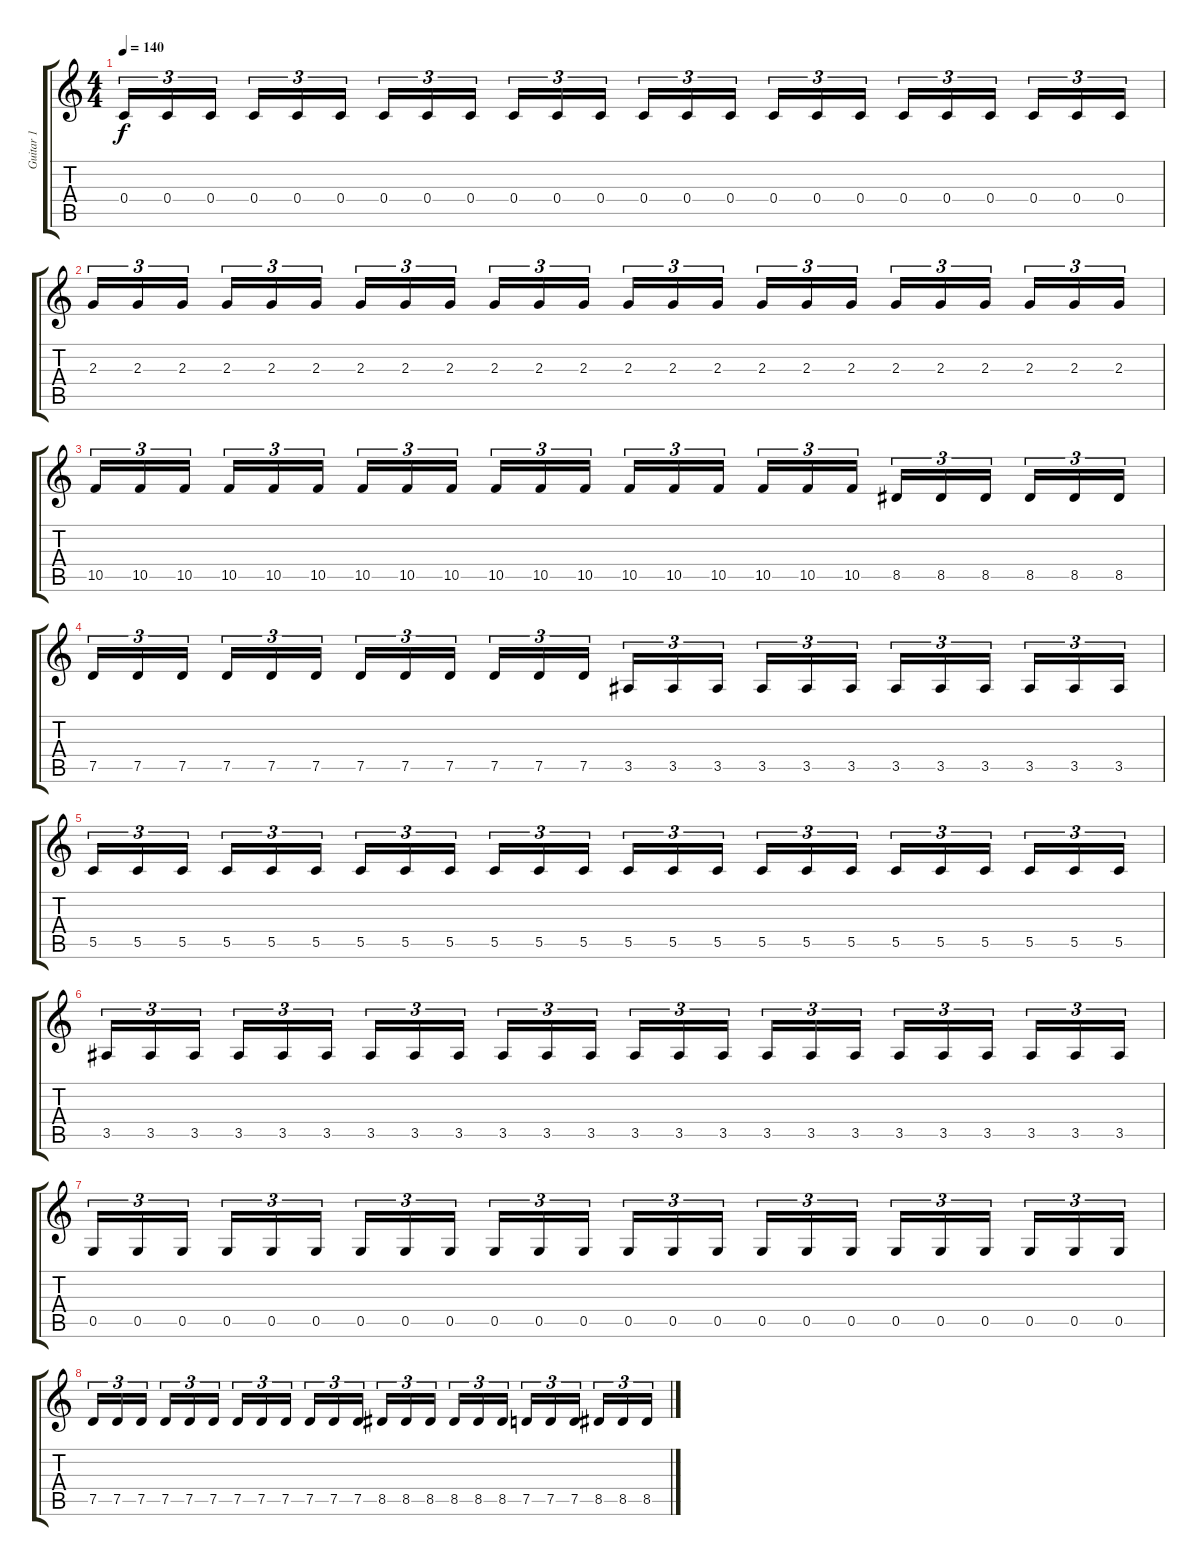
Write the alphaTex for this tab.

\track ("Guitar 1" "Guitar 1") {instrument distortionguitar}
\staff {score tabs}
\tuning (D4 A3 F3 C3 G2 D2) {hide}
\ts (4 4)
\tempo 140
\clef g2
\ks c
0.4.16{tu (3 2) dy f} 0.4.16{tu (3 2)} 0.4.16{tu (3 2)} 0.4.16{tu (3 2)} 0.4.16{tu (3 2)} 0.4.16{tu (3 2)} 0.4.16{tu (3 2)} 0.4.16{tu (3 2)} 0.4.16{tu (3 2)} 0.4.16{tu (3 2)} 0.4.16{tu (3 2)} 0.4.16{tu (3 2)} 0.4.16{tu (3 2)} 0.4.16{tu (3 2)} 0.4.16{tu (3 2)} 0.4.16{tu (3 2)} 0.4.16{tu (3 2)} 0.4.16{tu (3 2)} 0.4.16{tu (3 2)} 0.4.16{tu (3 2)} 0.4.16{tu (3 2)} 0.4.16{tu (3 2)} 0.4.16{tu (3 2)} 0.4.16{tu (3 2)} |
2.3.16{tu (3 2)} 2.3.16{tu (3 2)} 2.3.16{tu (3 2)} 2.3.16{tu (3 2)} 2.3.16{tu (3 2)} 2.3.16{tu (3 2)} 2.3.16{tu (3 2)} 2.3.16{tu (3 2)} 2.3.16{tu (3 2)} 2.3.16{tu (3 2)} 2.3.16{tu (3 2)} 2.3.16{tu (3 2)} 2.3.16{tu (3 2)} 2.3.16{tu (3 2)} 2.3.16{tu (3 2)} 2.3.16{tu (3 2)} 2.3.16{tu (3 2)} 2.3.16{tu (3 2)} 2.3.16{tu (3 2)} 2.3.16{tu (3 2)} 2.3.16{tu (3 2)} 2.3.16{tu (3 2)} 2.3.16{tu (3 2)} 2.3.16{tu (3 2)} |
10.5.16{tu (3 2)} 10.5.16{tu (3 2)} 10.5.16{tu (3 2)} 10.5.16{tu (3 2)} 10.5.16{tu (3 2)} 10.5.16{tu (3 2)} 10.5.16{tu (3 2)} 10.5.16{tu (3 2)} 10.5.16{tu (3 2)} 10.5.16{tu (3 2)} 10.5.16{tu (3 2)} 10.5.16{tu (3 2)} 10.5.16{tu (3 2)} 10.5.16{tu (3 2)} 10.5.16{tu (3 2)} 10.5.16{tu (3 2)} 10.5.16{tu (3 2)} 10.5.16{tu (3 2)} 8.5.16{tu (3 2)} 8.5.16{tu (3 2)} 8.5.16{tu (3 2)} 8.5.16{tu (3 2)} 8.5.16{tu (3 2)} 8.5.16{tu (3 2)} |
7.5.16{tu (3 2)} 7.5.16{tu (3 2)} 7.5.16{tu (3 2)} 7.5.16{tu (3 2)} 7.5.16{tu (3 2)} 7.5.16{tu (3 2)} 7.5.16{tu (3 2)} 7.5.16{tu (3 2)} 7.5.16{tu (3 2)} 7.5.16{tu (3 2)} 7.5.16{tu (3 2)} 7.5.16{tu (3 2)} 3.5.16{tu (3 2)} 3.5.16{tu (3 2)} 3.5.16{tu (3 2)} 3.5.16{tu (3 2)} 3.5.16{tu (3 2)} 3.5.16{tu (3 2)} 3.5.16{tu (3 2)} 3.5.16{tu (3 2)} 3.5.16{tu (3 2)} 3.5.16{tu (3 2)} 3.5.16{tu (3 2)} 3.5.16{tu (3 2)} |
5.5.16{tu (3 2)} 5.5.16{tu (3 2)} 5.5.16{tu (3 2)} 5.5.16{tu (3 2)} 5.5.16{tu (3 2)} 5.5.16{tu (3 2)} 5.5.16{tu (3 2)} 5.5.16{tu (3 2)} 5.5.16{tu (3 2)} 5.5.16{tu (3 2)} 5.5.16{tu (3 2)} 5.5.16{tu (3 2)} 5.5.16{tu (3 2)} 5.5.16{tu (3 2)} 5.5.16{tu (3 2)} 5.5.16{tu (3 2)} 5.5.16{tu (3 2)} 5.5.16{tu (3 2)} 5.5.16{tu (3 2)} 5.5.16{tu (3 2)} 5.5.16{tu (3 2)} 5.5.16{tu (3 2)} 5.5.16{tu (3 2)} 5.5.16{tu (3 2)} |
3.5.16{tu (3 2)} 3.5.16{tu (3 2)} 3.5.16{tu (3 2)} 3.5.16{tu (3 2)} 3.5.16{tu (3 2)} 3.5.16{tu (3 2)} 3.5.16{tu (3 2)} 3.5.16{tu (3 2)} 3.5.16{tu (3 2)} 3.5.16{tu (3 2)} 3.5.16{tu (3 2)} 3.5.16{tu (3 2)} 3.5.16{tu (3 2)} 3.5.16{tu (3 2)} 3.5.16{tu (3 2)} 3.5.16{tu (3 2)} 3.5.16{tu (3 2)} 3.5.16{tu (3 2)} 3.5.16{tu (3 2)} 3.5.16{tu (3 2)} 3.5.16{tu (3 2)} 3.5.16{tu (3 2)} 3.5.16{tu (3 2)} 3.5.16{tu (3 2)} |
0.5.16{tu (3 2)} 0.5.16{tu (3 2)} 0.5.16{tu (3 2)} 0.5.16{tu (3 2)} 0.5.16{tu (3 2)} 0.5.16{tu (3 2)} 0.5.16{tu (3 2)} 0.5.16{tu (3 2)} 0.5.16{tu (3 2)} 0.5.16{tu (3 2)} 0.5.16{tu (3 2)} 0.5.16{tu (3 2)} 0.5.16{tu (3 2)} 0.5.16{tu (3 2)} 0.5.16{tu (3 2)} 0.5.16{tu (3 2)} 0.5.16{tu (3 2)} 0.5.16{tu (3 2)} 0.5.16{tu (3 2)} 0.5.16{tu (3 2)} 0.5.16{tu (3 2)} 0.5.16{tu (3 2)} 0.5.16{tu (3 2)} 0.5.16{tu (3 2)} |
7.5.16{tu (3 2)} 7.5.16{tu (3 2)} 7.5.16{tu (3 2)} 7.5.16{tu (3 2)} 7.5.16{tu (3 2)} 7.5.16{tu (3 2)} 7.5.16{tu (3 2)} 7.5.16{tu (3 2)} 7.5.16{tu (3 2)} 7.5.16{tu (3 2)} 7.5.16{tu (3 2)} 7.5.16{tu (3 2)} 8.5.16{tu (3 2)} 8.5.16{tu (3 2)} 8.5.16{tu (3 2)} 8.5.16{tu (3 2)} 8.5.16{tu (3 2)} 8.5.16{tu (3 2)} 7.5.16{tu (3 2)} 7.5.16{tu (3 2)} 7.5.16{tu (3 2)} 8.5.16{tu (3 2)} 8.5.16{tu (3 2)} 8.5.16{tu (3 2)}
